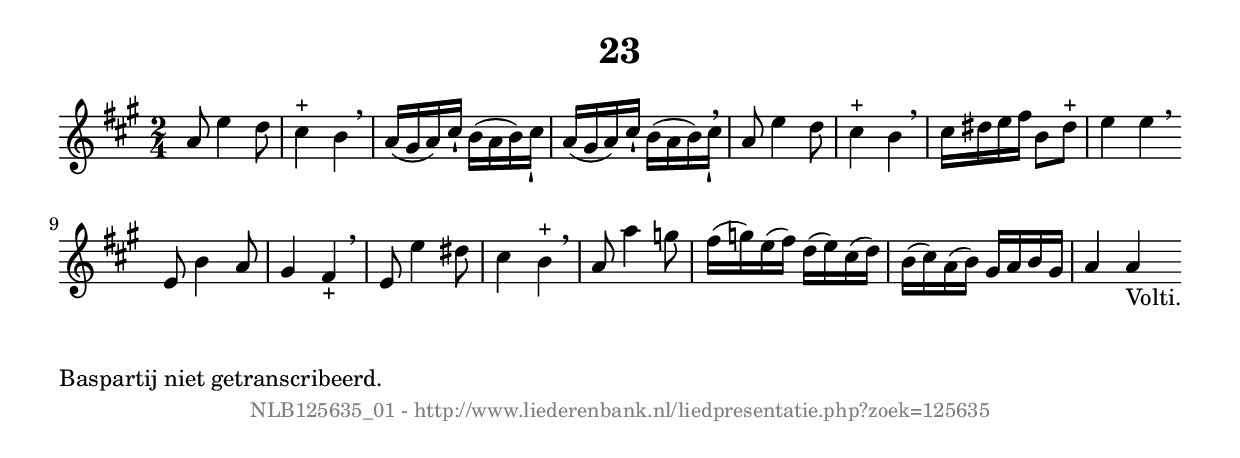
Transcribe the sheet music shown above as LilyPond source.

%
% produced by wce2krn 1.64 (7 June 2014)
%
\version"2.16"
#(append! paper-alist '(("long" . (cons (* 210 mm) (* 2000 mm)))))
#(set-default-paper-size "long")
sb = {\breathe}
mBreak = {\breathe }
bBreak = {\breathe }
x = {\once\override NoteHead #'style = #'cross }
gl=\glissando
itime={\override Staff.TimeSignature #'stencil = ##f }
ficta = {\once\set suggestAccidentals = ##t}
fine = {\once\override Score.RehearsalMark #'self-alignment-X = #1 \mark \markup {\italic{Fine}}}
dc = {\once\override Score.RehearsalMark #'self-alignment-X = #1 \mark \markup {\italic{D.C.}}}
dcf = {\once\override Score.RehearsalMark #'self-alignment-X = #1 \mark \markup {\italic{D.C. al Fine}}}
dcc = {\once\override Score.RehearsalMark #'self-alignment-X = #1 \mark \markup {\italic{D.C. al Coda}}}
ds = {\once\override Score.RehearsalMark #'self-alignment-X = #1 \mark \markup {\italic{D.S.}}}
dsf = {\once\override Score.RehearsalMark #'self-alignment-X = #1 \mark \markup {\italic{D.S. al Fine}}}
dsc = {\once\override Score.RehearsalMark #'self-alignment-X = #1 \mark \markup {\italic{D.S. al Coda}}}
pv = {\set Score.repeatCommands = #'((volta "1"))}
sv = {\set Score.repeatCommands = #'((volta "2"))}
tv = {\set Score.repeatCommands = #'((volta "3"))}
qv = {\set Score.repeatCommands = #'((volta "4"))}
xv = {\set Score.repeatCommands = #'((volta #f))}
\header{ tagline = ""
title = "23"
}
\score {{
\key a \major
\relative g'
{
\set melismaBusyProperties = #'()
\time 2/4
\tempo 4=120
\override Score.MetronomeMark #'transparent = ##t
\override Score.RehearsalMark #'break-visibility = #(vector #t #t #f)
a8 e'4 d8 cis4^"+" b \sb a16( gis a) cis_\staccatissimo b( a b) cis_\staccatissimo a( gis a) cis_\staccatissimo b( a b) cis_\staccatissimo \mBreak \bar "|"
a8 e'4 d8 cis4^"+" b \sb cis16 dis e fis b,8 dis^"+" e4 e \bar ":|:" \bBreak
e,8 b'4 a8 gis4 fis_"+" \sb e8 e'4 dis8 cis4 b^"+" \mBreak \bar "|"
a8 a'4 g8 fis16( g) e( fis) d( e) cis( d) b( cis) a( b) gis a b gis a4 a_"Volti." \bar ":|"
 }}
 \midi { }
 \layout {
            indent = 0.0\cm
}
}
\markup { \wordwrap-string #" 
Baspartij niet getranscribeerd.
"}
\markup { \vspace #0 } \markup { \with-color #grey \fill-line { \center-column { \smaller "NLB125635_01 - http://www.liederenbank.nl/liedpresentatie.php?zoek=125635" } } }
